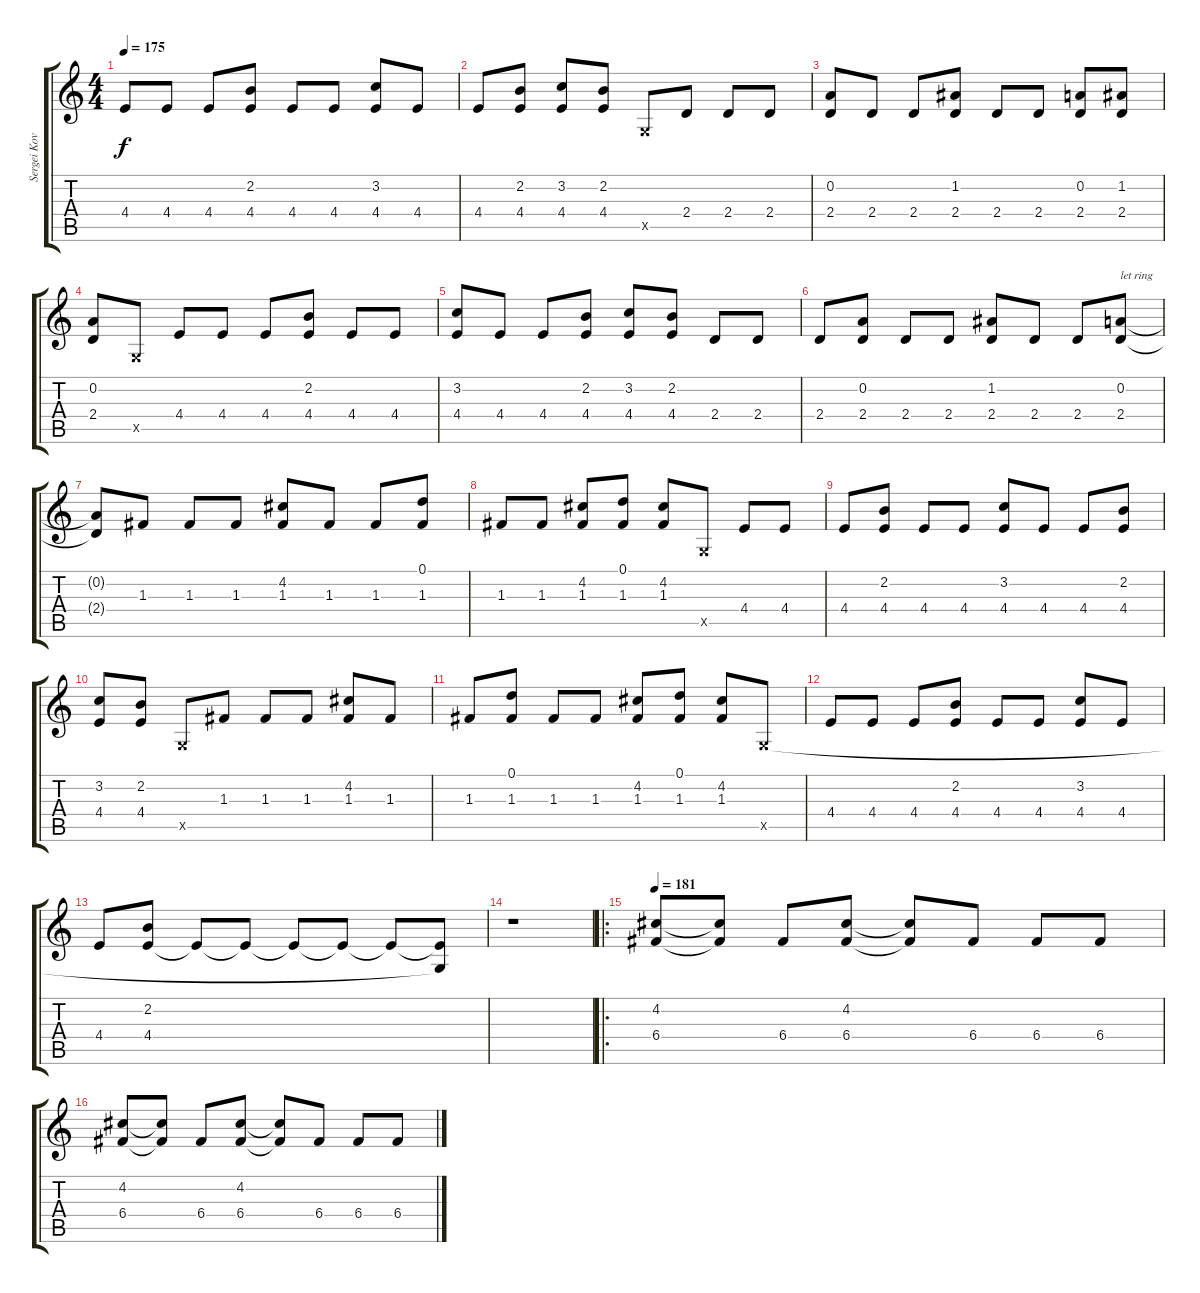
\track ("Sergei Kovachi" "Sergei Kov") {instrument overdrivenguitar}
\staff {score tabs}
\tuning (D4 A3 F3 C3 G2 D2) {hide}
\ts (4 4)
\tempo 175
\clef g2
\ks c
4.4.8{dy f instrument overdrivenguitar} 4.4.8 4.4.8 (2.2 4.4).8 4.4.8 4.4.8 (3.2 4.4).8 4.4.8 |
4.4.8 (2.2 4.4).8 (3.2 4.4).8 (2.2 4.4).8 0.5{x}.8 2.4.8 2.4.8 2.4.8 |
(0.2 2.4).8 2.4.8 2.4.8 (1.2 2.4).8 2.4.8 2.4.8 (0.2 2.4).8 (1.2 2.4).8 |
(0.2 2.4).8 0.5{x}.8 4.4.8 4.4.8 4.4.8 (2.2 4.4).8 4.4.8 4.4.8 |
(3.2 4.4).8 4.4.8 4.4.8 (2.2 4.4).8 (3.2 4.4).8 (2.2 4.4).8 2.4.8 2.4.8 |
2.4.8 (0.2 2.4).8 2.4.8 2.4.8 (1.2 2.4).8 2.4.8 2.4.8 (0.2 2.4).8{txt "let ring"} |
(0.2{t} 2.4{t}).8 1.3.8 1.3.8 1.3.8 (4.2 1.3).8 1.3.8 1.3.8 (0.1 1.3).8 |
1.3.8 1.3.8 (4.2 1.3).8 (0.1 1.3).8 (4.2 1.3).8 0.5{x}.8 4.4.8 4.4.8 |
4.4.8 (2.2 4.4).8 4.4.8 4.4.8 (3.2 4.4).8 4.4.8 4.4.8 (2.2 4.4).8 |
(3.2 4.4).8 (2.2 4.4).8 0.5{x}.8 1.3.8 1.3.8 1.3.8 (4.2 1.3).8 1.3.8 |
1.3.8 (0.1 1.3).8 1.3.8 1.3.8 (4.2 1.3).8 (0.1 1.3).8 (4.2 1.3).8 0.5{x}.8 |
4.4.8 4.4.8 4.4.8 (2.2 4.4).8 4.4.8 4.4.8 (3.2 4.4).8 4.4.8 |
4.4.8 (2.2 4.4).8 4.4{t}.8 4.4{t}.8 4.4{t}.8 4.4{t}.8 4.4{t}.8 (4.4{t} 0.5{t}).8 |
r.1 |
\ro
\tempo 181
(4.2 6.4).8 (4.2{t} 6.4{t}).8 6.4.8 (4.2 6.4).8 (4.2{t} 6.4{t}).8 6.4.8 6.4.8 6.4.8 |
(4.2 6.4).8 (4.2{t} 6.4{t}).8 6.4.8 (4.2 6.4).8 (4.2{t} 6.4{t}).8 6.4.8 6.4.8 6.4.8
